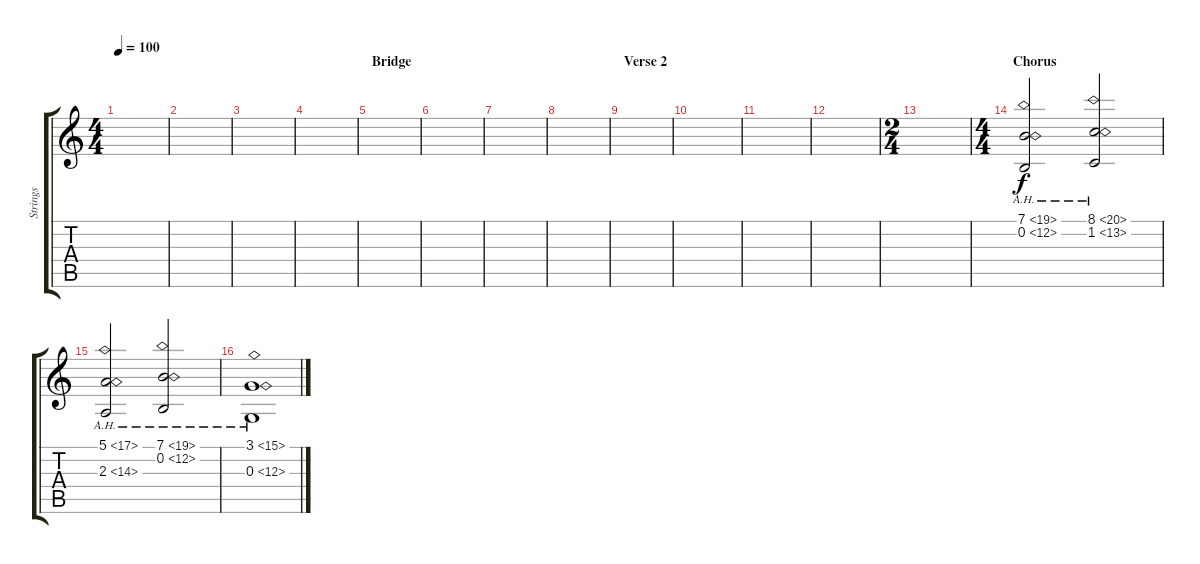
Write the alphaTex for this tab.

\track ("Strings" "Strings") {instrument stringensemble1}
\staff {score tabs}
\tuning (E4 B3 G3 D3 A2 E2) {hide}
\ts (4 4)
\tempo 100
\clef g2
\ks c
|
|
|
|
\section ("" "Bridge")
|
|
|
|
\section ("" "Verse 2")
|
|
|
|
\ts (2 4)
|
\ts (4 4)
\section ("" "Chorus")
(7.1{ah 12} 0.2{ah 12}).2 (8.1{ah 12} 1.2{ah 12}).2 |
(5.1{ah 12} 2.3{ah 12}).2 (7.1{ah 12} 0.2{ah 12}).2 |
(3.1{ah 12} 0.3{ah 12}).1
